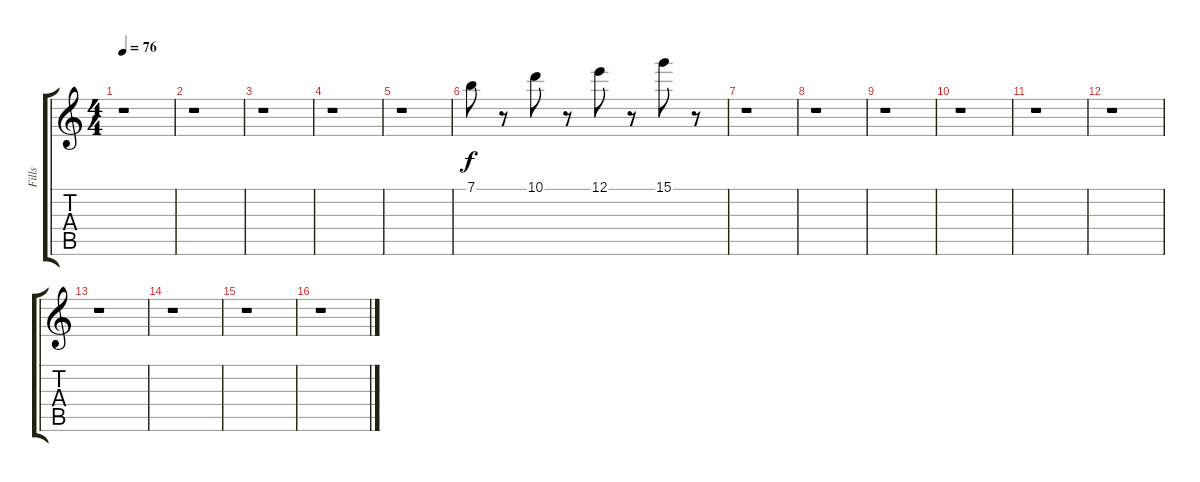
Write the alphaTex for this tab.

\track ("Fills" "Fills") {instrument guitarharmonics}
\staff {score tabs}
\tuning (E4 B3 G3 D3 A2 E2) {hide}
\ts (4 4)
\tempo 76
\clef g2
\ks c
r.1{dy f} |
r.1 |
r.1 |
r.1 |
r.1 |
7.1.8{volume 16 instrument distortionguitar} r.8 10.1.8 r.8 12.1.8 r.8 15.1.8 r.8 |
r.1 |
r.1 |
r.1 |
r.1 |
r.1 |
r.1 |
r.1 |
r.1 |
r.1 |
r.1
